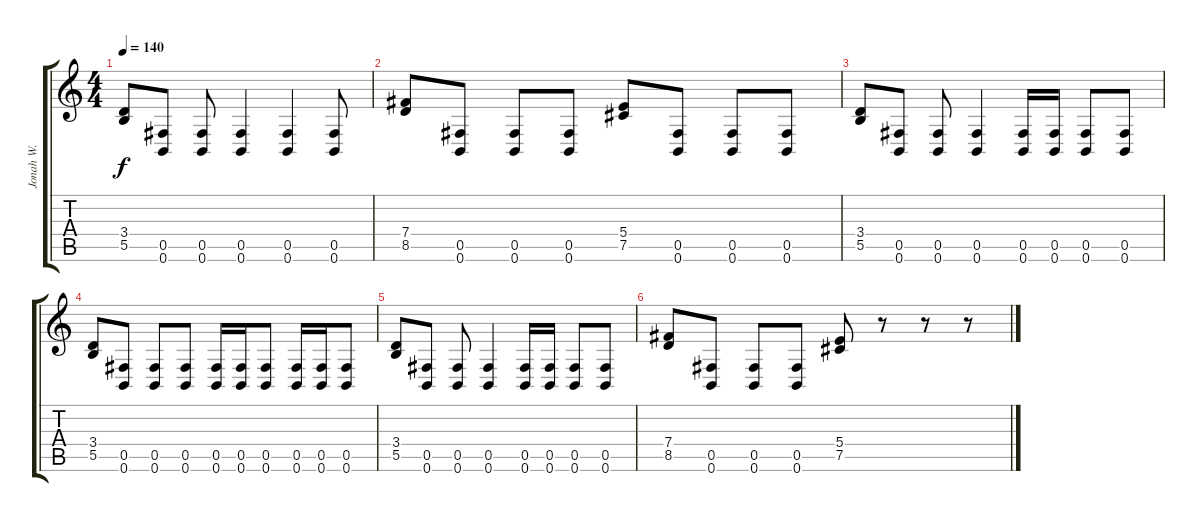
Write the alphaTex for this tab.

\track ("Jonah W." "Jonah W.") {instrument distortionguitar}
\staff {score tabs}
\tuning (Db4 Ab3 E3 B2 Gb2 B1) {hide}
\ts (4 4)
\tempo 140
\clef g2
\ks c
(3.4 5.5).8{dy f} (0.5 0.6).8 (0.5 0.6).8 (0.5 0.6).4 (0.5 0.6).4 (0.5 0.6).8 |
(7.4 8.5).8 (0.5 0.6).8 (0.5 0.6).8 (0.5 0.6).8 (5.4 7.5).8 (0.5 0.6).8 (0.5 0.6).8 (0.5 0.6).8 |
(3.4 5.5).8 (0.5 0.6).8 (0.5 0.6).8 (0.5 0.6).4 (0.5 0.6).16 (0.5 0.6).16 (0.5 0.6).8 (0.5 0.6).8 |
(3.4 5.5).8 (0.5 0.6).8 (0.5 0.6).8 (0.5 0.6).8 (0.5 0.6).16 (0.5 0.6).16 (0.5 0.6).8 (0.5 0.6).16 (0.5 0.6).16 (0.5 0.6).8 |
(3.4 5.5).8 (0.5 0.6).8 (0.5 0.6).8 (0.5 0.6).4 (0.5 0.6).16 (0.5 0.6).16 (0.5 0.6).8 (0.5 0.6).8 |
(7.4 8.5).8 (0.5 0.6).8 (0.5 0.6).8 (0.5 0.6).8 (5.4 7.5).8 r.8 r.8 r.8
